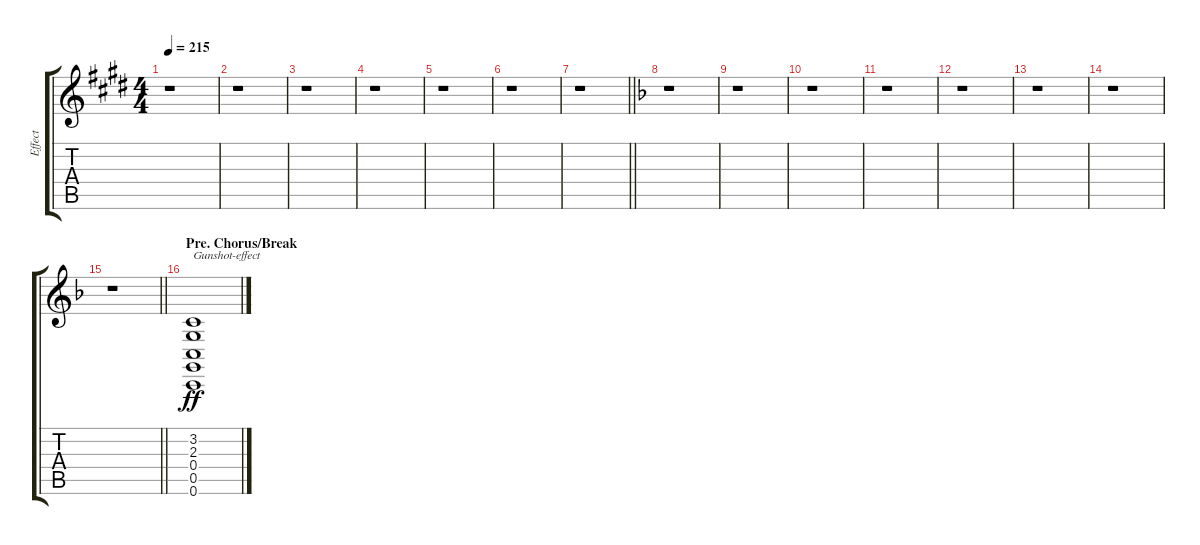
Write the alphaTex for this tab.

\track ("Effect" "Effect") {instrument gunshot}
\staff {score tabs}
\tuning (D4 A3 F3 C3 G2 C2) {hide}
\ts (4 4)
\tempo 215
\clef g2
\ks e
r.1{dy ff} |
r.1 |
r.1 |
r.1 |
r.1 |
r.1 |
\barLineRight lightlight
r.1 |
\section ("" "")
\ks f
r.1 |
r.1 |
r.1 |
r.1 |
r.1 |
r.1 |
r.1 |
\barLineRight lightlight
r.1 |
\section ("" "Pre. Chorus/Break")
(3.2 2.3 0.4 0.5 0.6).1{txt "Gunshot-effect"}
